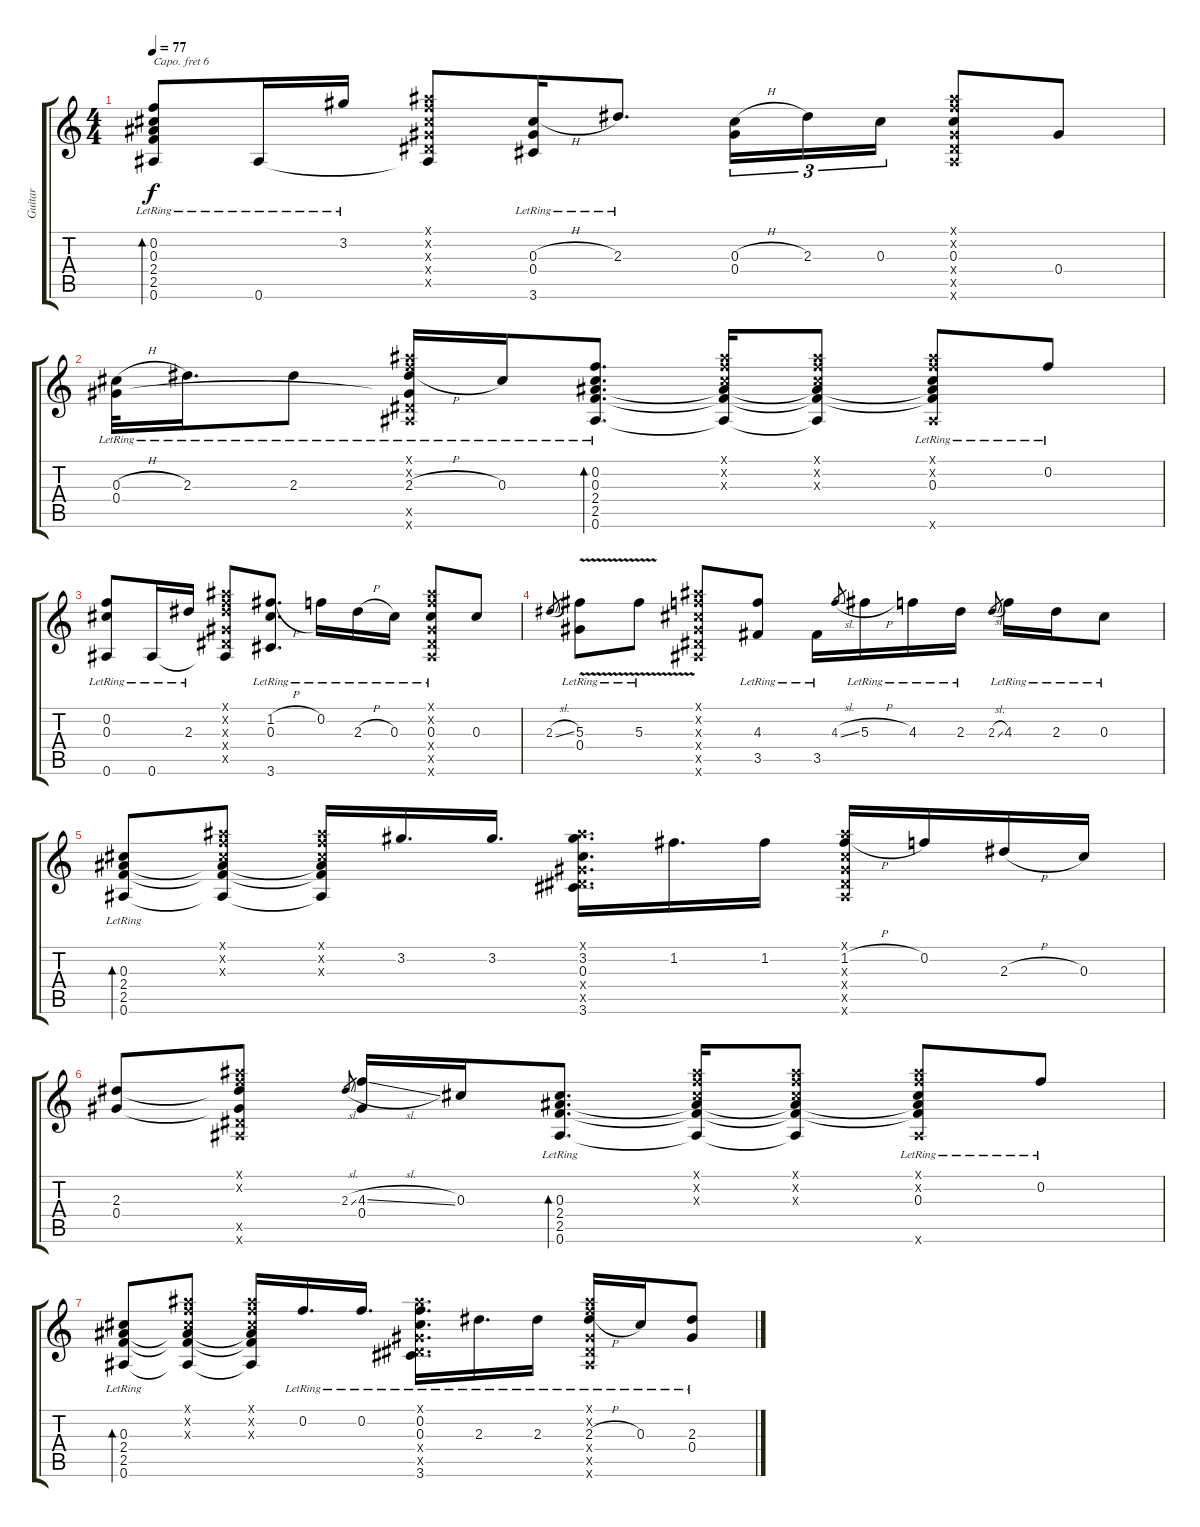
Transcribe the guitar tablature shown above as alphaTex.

\track ("Guitar" "Guitar") {instrument acousticguitarsteel}
\staff {score tabs}
\capo 6
\tuning (E4 B3 G3 D3 A2 E2) {hide}
\ts (4 4)
\tempo 77
\clef g2
\ks c
(0.2{lr} 0.3{lr} 2.4{lr} 2.5{lr} 0.6{lr}).8{bd 60 dy f} 0.6{lr}.16 3.2{lr}.16 (0.1{x} 0.2{x} 0.3{x} 0.4{x} 0.5{x} 0.6{t}).8 (0.3{h lr} 0.4{lr} 3.6{lr}).16 2.3{lr}.8{d} (0.3{h} 0.4).16{tu (3 2)} 2.3.16{tu (3 2)} 0.3.16{tu (3 2)} (0.1{x} 0.2{x} 0.3 0.4{x} 0.5{x} 0.6{x}).8 0.4.8 |
(0.3{h lr} 0.4{lr}).32 2.3{lr}.16{d} 2.3{lr}.8 (0.1{x} 0.2{x} 2.3{h lr} 0.4{t} 0.5{x} 0.6{x}).16 0.3{lr}.16 (0.2 0.3{lr} 2.4{lr} 2.5{lr} 0.6{lr}).8{d bd 60} (0.1{x} 0.2{x} 0.3{x} 2.4{t} 2.5{t} 0.6{t}).16 (0.1{x} 0.2{x} 0.3{x} 2.4{t} 2.5{t} 0.6{t}).8 (0.1{x} 0.2{x} 0.3{lr} 2.4{t} 2.5{t} 0.6{x}).8 0.2{lr}.8 |
(0.2{lr} 0.3{lr} 0.6{lr}).8 0.6{lr}.16 2.3{lr}.16 (0.1{x} 0.2{x} 2.3{x} 0.4{x} 0.5{x} 0.6{t}).8 (1.2{h lr} 0.3{lr} 3.6{lr}).8{d} 0.2{lr}.16 2.3{h lr}.16 0.3{lr}.16 (0.1{x} 0.2{x} 0.3{lr} 0.4{x} 0.5{x} 0.6{x}).8 0.3.8 |
2.3{sl}.8{gr} (5.3{v lr} 0.4{lr}).8 5.3{v lr}.8 (0.1{x} 0.2{x} 0.3{x} 0.4{x} 0.5{x} 0.6{x}).8 (4.3{lr} 3.5{lr}).8 3.5{lr}.16 4.3{sl}.8{gr} 5.3{h lr}.16 4.3{lr}.16 2.3{lr}.16 2.3{sl}.8{gr} 4.3{lr}.16 2.3{lr}.16 0.3{lr}.8 |
(0.3{lr} 2.4{lr} 2.5{lr} 0.6{lr}).8{bd 60} (0.1{x} 0.2{x} 0.3{x} 2.4{t} 2.5{t} 0.6{t}).8 (0.1{x} 0.2{x} 0.3{x} 2.4{t} 2.5{t} 0.6{t}).16 3.2.16{d} 3.2.16{d} (0.1{x} 3.2 0.3 0.4{x} 0.5{x} 3.6).16{d} 1.2.16{d} 1.2.16 (0.1{x} 1.2{h} 0.3{x} 0.4{x} 0.5{x} 0.6{x}).16 0.2.16 2.3{h}.16 0.3.16 |
(2.3 0.4).8 (0.1{x} 0.2{x} 2.3{t} 0.4{t} 0.5{x} 0.6{x}).8 2.3{sl}.8{gr} (4.3{sl} 0.4).16 0.3.16 (0.3{lr} 2.4{lr} 2.5{lr} 0.6{lr}).8{d bd 60} (0.1{x} 0.2{x} 0.3{x} 2.4{t} 2.5{t} 0.6{t}).16 (0.1{x} 0.2{x} 0.3{x} 2.4{t} 2.5{t} 0.6{t}).8 (0.1{x} 0.2{x} 0.3{lr} 2.4{t} 2.5{t} 0.6{x}).8 0.2{lr}.8 |
(0.3{lr} 2.4{lr} 2.5{lr} 0.6{lr}).8{bd 60} (0.1{x} 0.2{x} 0.3{x} 2.4{t} 2.5{t} 0.6{t}).8 (0.1{x} 0.2{x} 0.3{x} 2.4{t} 2.5{t} 0.6{t}).16 0.2{lr}.16{d} 0.2{lr}.16{d} (0.1{x} 0.2{lr} 0.3{lr} 0.4{x} 0.5{x} 3.6{lr}).16{d} 2.3{lr}.16{d} 2.3{lr}.16 (0.1{x} 0.2{x} 2.3{h lr} 0.4{x} 0.5{x} 0.6{x}).16 0.3{lr}.16 (2.3{lr} 0.4{lr}).8
